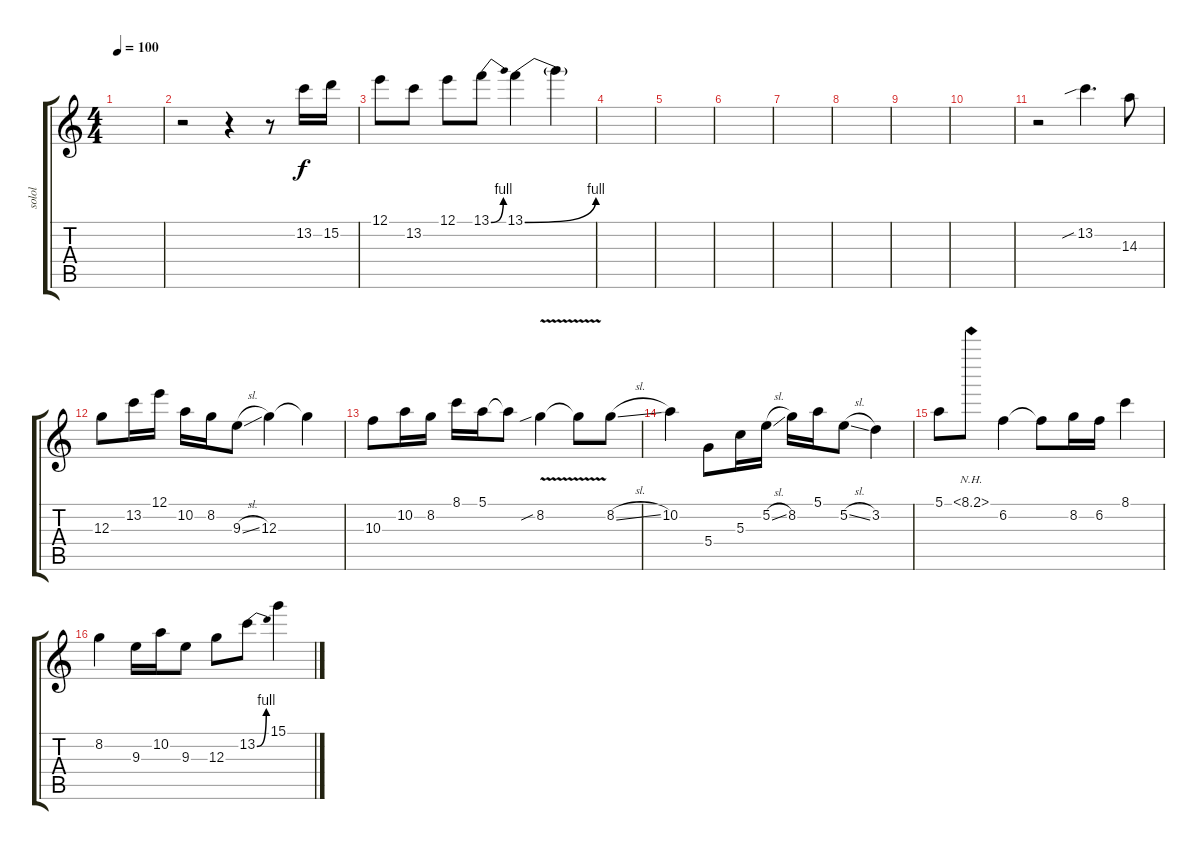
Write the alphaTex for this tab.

\track ("solol" "solol") {instrument distortionguitar}
\staff {score tabs}
\tuning (E4 B3 G3 D3 A2 E2) {hide}
\ts (4 4)
\tempo 100
\clef g2
\ks c
|
r.2 r.4 r.8 13.2.16 15.2.16 |
12.1.8 13.2.8 12.1.8 13.1{be (bend 0 0 60 4)}.8 13.1{be (bend 0 0 60 4)}.4 13.1{t}.4 |
|
|
|
|
|
|
|
r.2 13.2{sib}.4{d} 14.3.8 |
12.3.8 13.2.16 12.1.16 10.2.16 8.2.16 9.3{sl}.8 12.3.4 12.3{t}.4 |
10.3.8 10.2.16 8.2.16 8.1.16 5.1.16 5.1{t}.8 8.2{v sib}.4 8.2{t}.8 8.2{sl}.8 |
10.2.4 5.4.8 5.3.16 5.2{sl}.16 8.2.16 5.1.16 5.2{sl}.8 3.2.4 |
5.1.8 8.1{nh}.8 6.2.4 6.2{t}.8 8.2.16 6.2.16 8.1.4 |
8.2.4 9.3.16 10.2.16 9.3.8 12.3.8 13.2{be (bend 0 0 60 4)}.8 15.1.4
